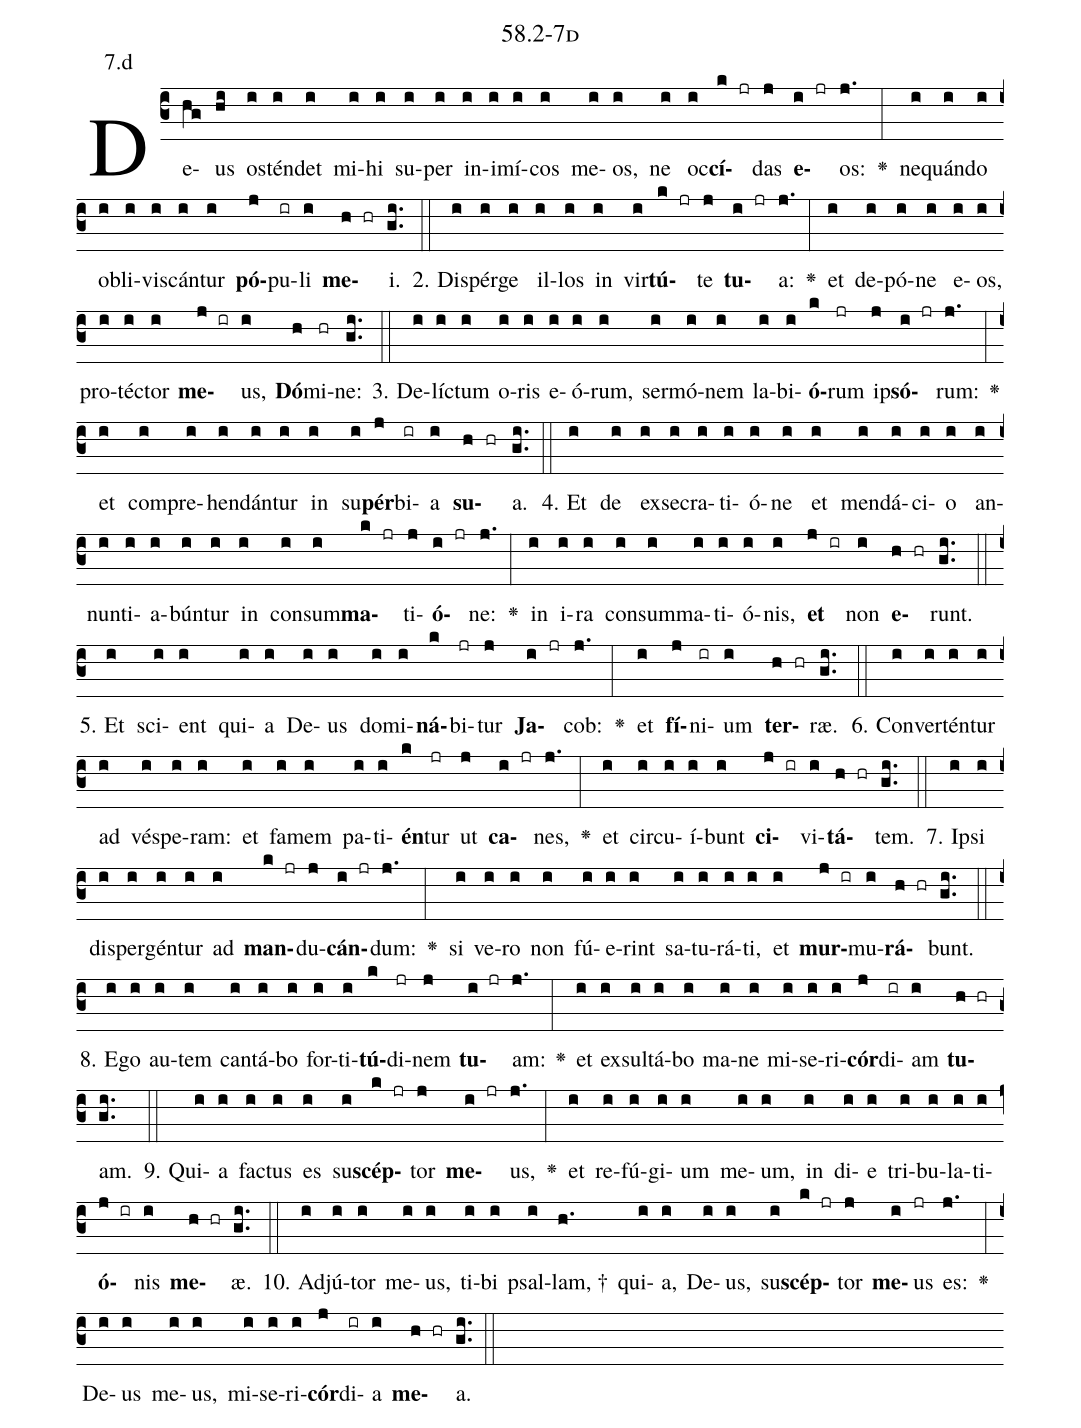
name: 58.2-7d;
annotation: 7.d;
%%
(c3)De(hg)us(hi) os(i)tén(i)det(i) mi(i)hi(i) su(i)per(i) in(i)i(i)mí(i)cos(i) me(i)os,(i) ne(i) oc(i)<b>cí</b>(k jr)das(j) <b>e</b>(i jr)os:(j.) <v>\greheightstar</v>(:) ne(i)quán(i)do(i) ob(i)li(i)vis(i)cán(i)tur(i) <b>pó</b>(j)pu(ir)li(i) <b>me</b>(h hr)i.(gi..) (::)
2. Di(i)spér(i)ge(i) il(i)los(i) in(i) vir(i)<b>tú</b>(k jr)te(j) <b>tu</b>(i jr)a:(j.) <v>\greheightstar</v>(:) et(i) de(i)pó(i)ne(i) e(i)os,(i) pro(i)téc(i)tor(i) <b>me</b>(j ir)us,(i) <b>Dó</b>(h)mi(hr)ne:(gi..) (::)
3. De(i)líc(i)tum(i) o(i)ris(i) e(i)ó(i)rum,(i) ser(i)mó(i)nem(i) la(i)bi(i)<b>ó</b>(k)rum(jr) ip(j)<b>só</b>(i jr)rum:(j.) <v>\greheightstar</v>(:) et(i) com(i)pre(i)hen(i)dán(i)tur(i) in(i) su(i)<b>pér</b>(j)bi(ir)a(i) <b>su</b>(h hr)a.(gi..) (::)
4. Et(i) de(i) ex(i)se(i)cra(i)ti(i)ó(i)ne(i) et(i) men(i)dá(i)ci(i)o(i) an(i)nun(i)ti(i)a(i)bún(i)tur(i) in(i) con(i)sum(i)<b>ma</b>(k jr)ti(j)<b>ó</b>(i jr)ne:(j.) <v>\greheightstar</v>(:) in(i) i(i)ra(i) con(i)sum(i)ma(i)ti(i)ó(i)nis,(i) <b>et</b>(j ir) non(i) <b>e</b>(h hr)runt.(gi..) (::)
5. Et(i) sci(i)ent(i) qui(i)a(i) De(i)us(i) do(i)mi(i)<b>ná</b>(k)bi(jr)tur(j) <b>Ja</b>(i jr)cob:(j.) <v>\greheightstar</v>(:) et(i) <b>fí</b>(j)ni(ir)um(i) <b>ter</b>(h hr)ræ.(gi..) (::)
6. Con(i)ver(i)tén(i)tur(i) ad(i) vés(i)pe(i)ram:(i) et(i) fa(i)mem(i) pa(i)ti(i)<b>én</b>(k)tur(jr) ut(j) <b>ca</b>(i jr)nes,(j.) <v>\greheightstar</v>(:) et(i) cir(i)cu(i)í(i)bunt(i) <b>ci</b>(j ir)vi(i)<b>tá</b>(h hr)tem.(gi..) (::)
7. Ip(i)si(i) di(i)sper(i)gén(i)tur(i) ad(i) <b>man</b>(k jr)du(j)<b>cán</b>(i jr)dum:(j.) <v>\greheightstar</v>(:) si(i) ve(i)ro(i) non(i) fú(i)e(i)rint(i) sa(i)tu(i)rá(i)ti,(i) et(i) <b>mur</b>(j ir)mu(i)<b>rá</b>(h hr)bunt.(gi..) (::)
8. E(i)go(i) au(i)tem(i) can(i)tá(i)bo(i) for(i)ti(i)<b>tú</b>(k)di(jr)nem(j) <b>tu</b>(i jr)am:(j.) <v>\greheightstar</v>(:) et(i) ex(i)sul(i)tá(i)bo(i) ma(i)ne(i) mi(i)se(i)ri(i)<b>cór</b>(j)di(ir)am(i) <b>tu</b>(h hr)am.(gi..) (::)
9. Qui(i)a(i) fac(i)tus(i) es(i) su(i)<b>scép</b>(k jr)tor(j) <b>me</b>(i jr)us,(j.) <v>\greheightstar</v>(:) et(i) re(i)fú(i)gi(i)um(i) me(i)um,(i) in(i) di(i)e(i) tri(i)bu(i)la(i)ti(i)<b>ó</b>(j ir)nis(i) <b>me</b>(h hr)æ.(gi..) (::)
10. Ad(i)jú(i)tor(i) me(i)us,(i) ti(i)bi(i) psal(i)lam, †(h.) qui(i)a,(i) De(i)us,(i) su(i)<b>scép</b>(k jr)tor(j) <b>me</b>(i)us(jr) es:(j.) <v>\greheightstar</v>(:) De(i)us(i) me(i)us,(i) mi(i)se(i)ri(i)<b>cór</b>(j)di(ir)a(i) <b>me</b>(h hr)a.(gi..) (::)
